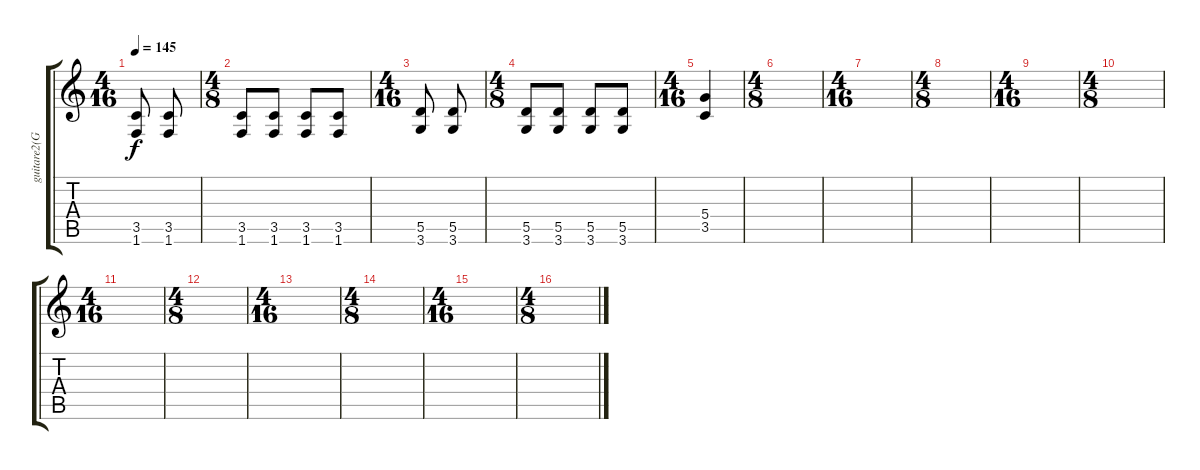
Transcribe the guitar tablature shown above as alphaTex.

\track ("guitare2(Granberg)" "guitare2(G") {instrument distortionguitar}
\staff {score tabs}
\tuning (E4 B3 G3 D3 A2 E2) {hide}
\ts (4 16)
\tempo 145
\clef g2
\ks c
(3.5 1.6).8{dy f} (3.5 1.6).8 |
\ts (4 8)
(3.5 1.6).8 (3.5 1.6).8 (3.5 1.6).8 (3.5 1.6).8 |
\ts (4 16)
(5.5 3.6).8 (5.5 3.6).8 |
\ts (4 8)
(5.5 3.6).8 (5.5 3.6).8 (5.5 3.6).8 (5.5 3.6).8 |
\ts (4 16)
(5.4 3.5).4 |
\ts (4 8)
|
\ts (4 16)
|
\ts (4 8)
|
\ts (4 16)
|
\ts (4 8)
|
\ts (4 16)
|
\ts (4 8)
|
\ts (4 16)
|
\ts (4 8)
|
\ts (4 16)
|
\ts (4 8)
